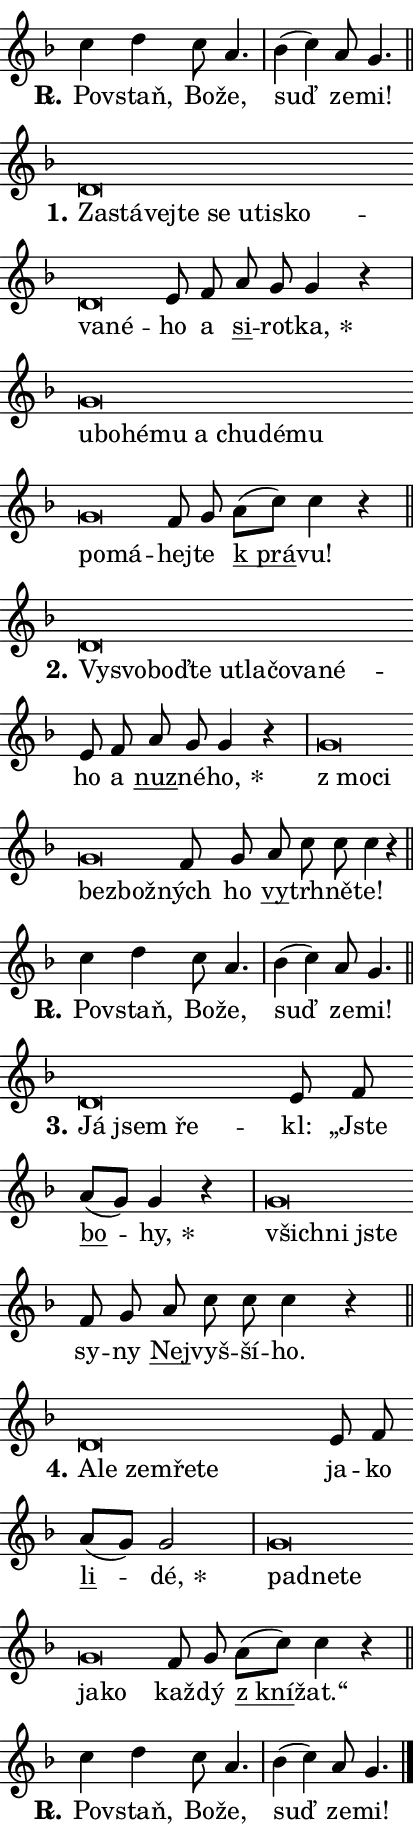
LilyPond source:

\version "2.22.1"
\header { tagline = "" }
\paper {
  indent = 0\cm
  top-margin = 0\cm
  right-margin = 0\cm
  bottom-margin = 0\cm
  left-margin = 0\cm
  paper-width = 7\cm
  page-breaking = #ly:one-page-breaking
  system-system-spacing.basic-distance = #11
  score-system-spacing.basic-distance = #11
  ragged-last = ##f
}


%% Author: Thomas Morley
%% https://lists.gnu.org/archive/html/lilypond-user/2020-05/msg00002.html
#(define (line-position grob)
"Returns position of @var[grob} in current system:
   @code{'start}, if at first time-step
   @code{'end}, if at last time-step
   @code{'middle} otherwise
"
  (let* ((col (ly:item-get-column grob))
         (ln (ly:grob-object col 'left-neighbor))
         (rn (ly:grob-object col 'right-neighbor))
         (col-to-check-left (if (ly:grob? ln) ln col))
         (col-to-check-right (if (ly:grob? rn) rn col))
         (break-dir-left
           (and
             (ly:grob-property col-to-check-left 'non-musical #f)
             (ly:item-break-dir col-to-check-left)))
         (break-dir-right
           (and
             (ly:grob-property col-to-check-right 'non-musical #f)
             (ly:item-break-dir col-to-check-right))))
        (cond ((eqv? 1 break-dir-left) 'start)
              ((eqv? -1 break-dir-right) 'end)
              (else 'middle))))

#(define (tranparent-at-line-position vctor)
  (lambda (grob)
  "Relying on @code{line-position} select the relevant enry from @var{vctor}.
Used to determine transparency,"
    (case (line-position grob)
      ((end) (not (vector-ref vctor 0)))
      ((middle) (not (vector-ref vctor 1)))
      ((start) (not (vector-ref vctor 2))))))

noteHeadBreakVisibility =
#(define-music-function (break-visibility)(vector?)
"Makes @code{NoteHead}s transparent relying on @var{break-visibility}"
#{
  \override NoteHead.transparent =
    #(tranparent-at-line-position break-visibility)
#})

#(define delete-ledgers-for-transparent-note-heads
  (lambda (grob)
    "Reads whether a @code{NoteHead} is transparent.
If so this @code{NoteHead} is removed from @code{'note-heads} from
@var{grob}, which is supposed to be @code{LedgerLineSpanner}.
As a result ledgers are not printed for this @code{NoteHead}"
    (let* ((nhds-array (ly:grob-object grob 'note-heads))
           (nhds-list
             (if (ly:grob-array? nhds-array)
                 (ly:grob-array->list nhds-array)
                 '()))
           ;; Relies on the transparent-property being done before
           ;; Staff.LedgerLineSpanner.after-line-breaking is executed.
           ;; This is fragile ...
           (to-keep
             (remove
               (lambda (nhd)
                 (ly:grob-property nhd 'transparent #f))
               nhds-list)))
      ;; TODO find a better method to iterate over grob-arrays, similiar
      ;; to filter/remove etc for lists
      ;; For now rebuilt from scratch
      (set! (ly:grob-object grob 'note-heads)  '())
      (for-each
        (lambda (nhd)
          (ly:pointer-group-interface::add-grob grob 'note-heads nhd))
        to-keep))))

hideNotes = {
  \noteHeadBreakVisibility #begin-of-line-visible
}
unHideNotes = {
  \noteHeadBreakVisibility #all-visible
}

% work-around for resetting accidentals
% https://lilypond.org/doc/v2.23/Documentation/notation/displaying-rhythms#unmetered-music
cadenzaMeasure = {
  \cadenzaOff
  \partial 1024 s1024
  \cadenzaOn
}

#(define-markup-command (accent layout props text) (markup?)
  "Underline accented syllable"
  (interpret-markup layout props
    #{\markup \override #'(offset . 4.3) \underline { #text }#}))

responsum = \markup \concat {
  "R" \hspace #-1.05 \path #0.1 #'((moveto 0 0.07) (lineto 0.9 0.8)) \hspace #0.05 "."
}

\layout {
    \context {
        \Staff
        \remove "Time_signature_engraver"
        \override LedgerLineSpanner.after-line-breaking = #delete-ledgers-for-transparent-note-heads
    }
    \context {
        \Voice {
            \override NoteHead.output-attributes = #'((class . "notehead"))
            \override Hairpin.height = #0.55
        }
    }
    \context {
        \Lyrics {
            \override StanzaNumber.output-attributes = #'((class . "stanzanumber"))
            \override LyricSpace.minimum-distance = #0.9
            \override LyricText.font-name = #"TeX Gyre Schola"
            \override LyricText.font-size = 1
            \override StanzaNumber.font-name = #"TeX Gyre Schola Bold"
            \override StanzaNumber.font-size = 1
        }
    }
}

% magnetic-lyrics.ily
%
%   written by
%     Jean Abou Samra <jean@abou-samra.fr>
%     Werner Lemberg <wl@gnu.org>
%
%   adapted by
%     Jiri Hon <jiri.hon@gmail.com>
%
% Version 2022-Apr-15

% https://www.mail-archive.com/lilypond-user@gnu.org/msg149350.html

#(define (Left_hyphen_pointer_engraver context)
   "Collect syllable-hyphen-syllable occurrences in lyrics and store
them in properties.  This engraver only looks to the left.  For
example, if the lyrics input is @code{foo -- bar}, it does the
following.

@itemize @bullet
@item
Set the @code{text} property of the @code{LyricHyphen} grob between
@q{foo} and @q{bar} to @code{foo}.

@item
Set the @code{left-hyphen} property of the @code{LyricText} grob with
text @q{foo} to the @code{LyricHyphen} grob between @q{foo} and
@q{bar}.
@end itemize

Use this auxiliary engraver in combination with the
@code{lyric-@/text::@/apply-@/magnetic-@/offset!} hook."
   (let ((hyphen #f)
         (text #f))
     (make-engraver
      (acknowledgers
       ((lyric-syllable-interface engraver grob source-engraver)
        (set! text grob)))
      (end-acknowledgers
       ((lyric-hyphen-interface engraver grob source-engraver)
        ;(when (not (grob::has-interface grob 'lyric-space-interface))
          (set! hyphen grob)));)
      ((stop-translation-timestep engraver)
       (when (and text hyphen)
         (ly:grob-set-object! text 'left-hyphen hyphen))
       (set! text #f)
       (set! hyphen #f)))))

#(define (lyric-text::apply-magnetic-offset! grob)
   "If the space between two syllables is less than the value in
property @code{LyricText@/.details@/.squash-threshold}, move the right
syllable to the left so that it gets concatenated with the left
syllable.

Use this function as a hook for
@code{LyricText@/.after-@/line-@/breaking} if the
@code{Left_@/hyphen_@/pointer_@/engraver} is active."
   (let ((hyphen (ly:grob-object grob 'left-hyphen #f)))
     (when hyphen
       (let ((left-text (ly:spanner-bound hyphen LEFT)))
         (when (grob::has-interface left-text 'lyric-syllable-interface)
           (let* ((common (ly:grob-common-refpoint grob left-text X))
                  (this-x-ext (ly:grob-extent grob common X))
                  (left-x-ext
                   (begin
                     ;; Trigger magnetism for left-text.
                     (ly:grob-property left-text 'after-line-breaking)
                     (ly:grob-extent left-text common X)))
                  ;; `delta` is the gap width between two syllables.
                  (delta (- (interval-start this-x-ext)
                            (interval-end left-x-ext)))
                  (details (ly:grob-property grob 'details))
                  (threshold (assoc-get 'squash-threshold details 0.2)))
             (when (< delta threshold)
               (let* (;; We have to manipulate the input text so that
                      ;; ligatures crossing syllable boundaries are not
                      ;; disabled.  For languages based on the Latin
                      ;; script this is essentially a beautification.
                      ;; However, for non-Western scripts it can be a
                      ;; necessity.
                      (lt (ly:grob-property left-text 'text))
                      (rt (ly:grob-property grob 'text))
                      (is-space (grob::has-interface hyphen 'lyric-space-interface))
                      (space (if is-space " " ""))
                      (space-markup (grob-interpret-markup grob " "))
                      (space-size (interval-length (ly:stencil-extent space-markup X)))
                      (extra-delta (if is-space space-size 0))
                      ;; Append new syllable.
                      (ltrt-space (if (and (string? lt) (string? rt))
                                (string-append lt space rt)
                                (make-concat-markup (list lt space rt))))
                      ;; Right-align `ltrt` to the right side.
                      (ltrt-space-markup (grob-interpret-markup
                               grob
                               (make-translate-markup
                                (cons (interval-length this-x-ext) 0)
                                (make-right-align-markup ltrt-space)))))
                 (begin
                   ;; Don't print `left-text`.
                   (ly:grob-set-property! left-text 'stencil #f)
                   ;; Set text and stencil (which holds all collected
                   ;; syllables so far) and shift it to the left.
                   (ly:grob-set-property! grob 'text ltrt-space)
                   (ly:grob-set-property! grob 'stencil ltrt-space-markup)
                   (ly:grob-translate-axis! grob (- (- delta extra-delta)) X))))))))))


#(define (lyric-hyphen::displace-bounds-first grob)
   ;; Make very sure this callback isn't triggered too early.
   (let ((left (ly:spanner-bound grob LEFT))
         (right (ly:spanner-bound grob RIGHT)))
     (ly:grob-property left 'after-line-breaking)
     (ly:grob-property right 'after-line-breaking)
     (ly:lyric-hyphen::print grob)))

squashThreshold = #0.4

\layout {
  \context {
    \Lyrics
    \consists #Left_hyphen_pointer_engraver
    \override LyricText.after-line-breaking =
      #lyric-text::apply-magnetic-offset!
    \override LyricHyphen.stencil = #lyric-hyphen::displace-bounds-first
    \override LyricText.details.squash-threshold = \squashThreshold
    \override LyricHyphen.minimum-distance = 0
    \override LyricHyphen.minimum-length = \squashThreshold
  }
}

squash = \override LyricText.details.squash-threshold = 9999
unSquash = \override LyricText.details.squash-threshold = \squashThreshold

left = \override LyricText.self-alignment-X = #LEFT
unLeft = \revert LyricText.self-alignment-X

starOffset = #(lambda (grob) 
                (let ((x_offset (ly:self-alignment-interface::aligned-on-x-parent grob)))
                  (if (= x_offset 0) 0 (+ x_offset 1.2))))

star = #(define-music-function (syllable)(string?)
"Append star separator at the end of a syllable"
#{
  \once \override LyricText.X-offset = #starOffset
  \lyricmode { \markup {
    #syllable
    \override #'((font-name . "TeX Gyre Schola Bold")) \hspace #0.2 \lower #0.65 \larger "*"
  } }
#})

starAccent = #(define-music-function (syllable)(string?)
"Append star separator at the end of a syllable and make accent"
#{
  \once \override LyricText.X-offset = #starOffset
  \lyricmode { \markup {
    \accent #syllable
    \override #'((font-name . "TeX Gyre Schola Bold")) \hspace #0.2 \lower #0.65 \larger "*"
  } }
#})

breath = #(define-music-function (syllable)(string?)
"Append breathing indicator at the end of a syllable"
#{
  \lyricmode { \markup { #syllable "+" } }
#})

optionalBreath = #(define-music-function (syllable)(string?)
"Append optional breathing indicator at the end of a syllable"
#{
  \lyricmode { \markup { #syllable "(+)" } }
#})


\score {
    <<
        \new Voice = "melody" { \cadenzaOn \key f \major \relative { c''4 d c8 a4. \cadenzaMeasure \bar "|" bes4( c) a8 g4. \cadenzaMeasure \bar "||" \break }
\relative { d'\breve*1/16 \hideNotes \breve*1/16 \bar "" \breve*1/16 \bar "" \breve*1/16 \bar "" \breve*1/16 \bar "" \breve*1/16 \bar "" \breve*1/16 \bar "" \breve*1/16 \bar "" \breve*1/16 \breve*1/16 \bar "" \unHideNotes e8 f \bar "" a g g4 r \cadenzaMeasure \bar "|" g\breve*1/16 \hideNotes \breve*1/16 \bar "" \breve*1/16 \bar "" \breve*1/16 \bar "" \breve*1/16 \bar "" \breve*1/16 \bar "" \breve*1/16 \bar "" \breve*1/16 \bar "" \breve*1/16 \breve*1/16 \bar "" \unHideNotes f8 g \bar "" a[( c)] c4 r \cadenzaMeasure \bar "||" \break }
\relative { d'\breve*1/16 \hideNotes \breve*1/16 \bar "" \breve*1/16 \bar "" \breve*1/16 \bar "" \breve*1/16 \bar "" \breve*1/16 \bar "" \breve*1/16 \bar "" \breve*1/16 \breve*1/16 \bar "" \unHideNotes e8 f \bar "" a g g4 r \cadenzaMeasure \bar "|" g\breve*1/16 \hideNotes \breve*1/16 \bar "" \breve*1/16 \breve*1/16 \bar "" \unHideNotes f8 g \bar "" a c c c4 r \cadenzaMeasure \bar "||" \break }
\relative { c''4 d c8 a4. \cadenzaMeasure \bar "|" bes4( c) a8 g4. \cadenzaMeasure \bar "||" \break }
\relative { d'\breve*1/16 \hideNotes \breve*1/16 \breve*1/16 \bar "" \unHideNotes e8 f \bar "" a[( g)] g4 r \cadenzaMeasure \bar "|" g\breve*1/16 \hideNotes \breve*1/16 \breve*1/16 \bar "" \unHideNotes f8 g \bar "" a c c c4 r \cadenzaMeasure \bar "||" \break }
\relative { d'\breve*1/16 \hideNotes \breve*1/16 \bar "" \breve*1/16 \bar "" \breve*1/16 \breve*1/16 \bar "" \unHideNotes e8 f \bar "" a[( g)] g2 \cadenzaMeasure \bar "|" g\breve*1/16 \hideNotes \breve*1/16 \bar "" \breve*1/16 \bar "" \breve*1/16 \breve*1/16 \bar "" \unHideNotes f8 g \bar "" a[( c)] c4 r \cadenzaMeasure \bar "||" \break }
\relative { c''4 d c8 a4. \cadenzaMeasure \bar "|" bes4( c) a8 g4. \cadenzaMeasure \bar "||" \break } \bar "|." }
        \new Lyrics \lyricsto "melody" { \lyricmode { \set stanza = \responsum
Po -- vstaň, Bo -- že, suď ze -- mi!
\set stanza = "1."
\left Za -- \squash stá -- vej -- te se u -- ti -- sko -- va -- né -- \unLeft \unSquash ho a \markup \accent si -- rot -- \star ka, \left u -- \squash bo -- hé -- mu a chu -- dé -- mu po -- má -- \unLeft \unSquash hej -- te \markup \accent "k prá" -- vu!
\set stanza = "2."
\left Vy -- \squash svo -- bo -- ďte u -- tla -- čo -- va -- né -- \unLeft \unSquash ho a \markup \accent nuz -- né -- \star ho, \left "z mo" -- \squash ci bez -- bož -- \unLeft \unSquash ných ho \markup \accent vy -- trh -- ně -- te!
\set stanza = \responsum
Po -- vstaň, Bo -- že, suď ze -- mi!
\set stanza = "3."
\left Já \squash jsem ře -- \unLeft \unSquash kl: „Jste \markup \accent bo -- \star hy, \left všich -- \squash ni jste \unLeft \unSquash sy -- ny \markup \accent Nej -- vyš -- ší -- ho.
\set stanza = "4."
\left A -- \squash le ze -- mře -- te \unLeft \unSquash ja -- ko \markup \accent li -- \star dé, \left pad -- \squash ne -- te ja -- ko \unLeft \unSquash kaž -- dý \markup \accent "z kní" -- žat.“
\set stanza = \responsum
Po -- vstaň, Bo -- že, suď ze -- mi! } }
    >>
    \layout {}
}
